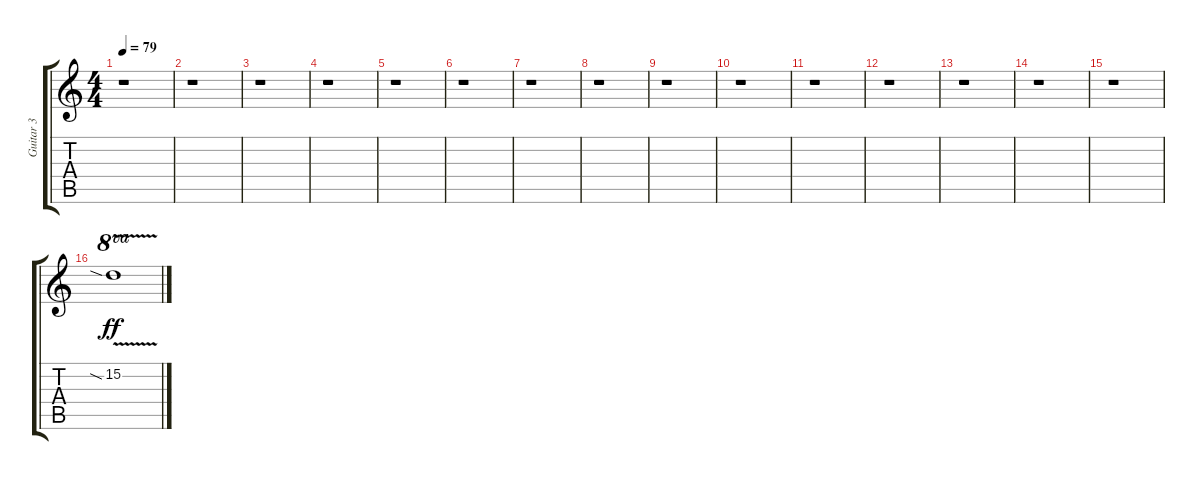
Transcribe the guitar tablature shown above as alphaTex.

\track ("Guitar 3" "Guitar 3") {instrument distortionguitar}
\staff {score tabs}
\tuning (E4 B3 G3 D3 A2 D2) {hide}
\ts (4 4)
\tempo 79
\clef g2
\ks c
r.1{dy ff} |
r.1 |
r.1 |
r.1 |
r.1 |
r.1 |
r.1 |
r.1 |
r.1 |
r.1 |
r.1 |
r.1 |
r.1 |
r.1 |
r.1 |
15.2{v sia}.1{ot 8va}
